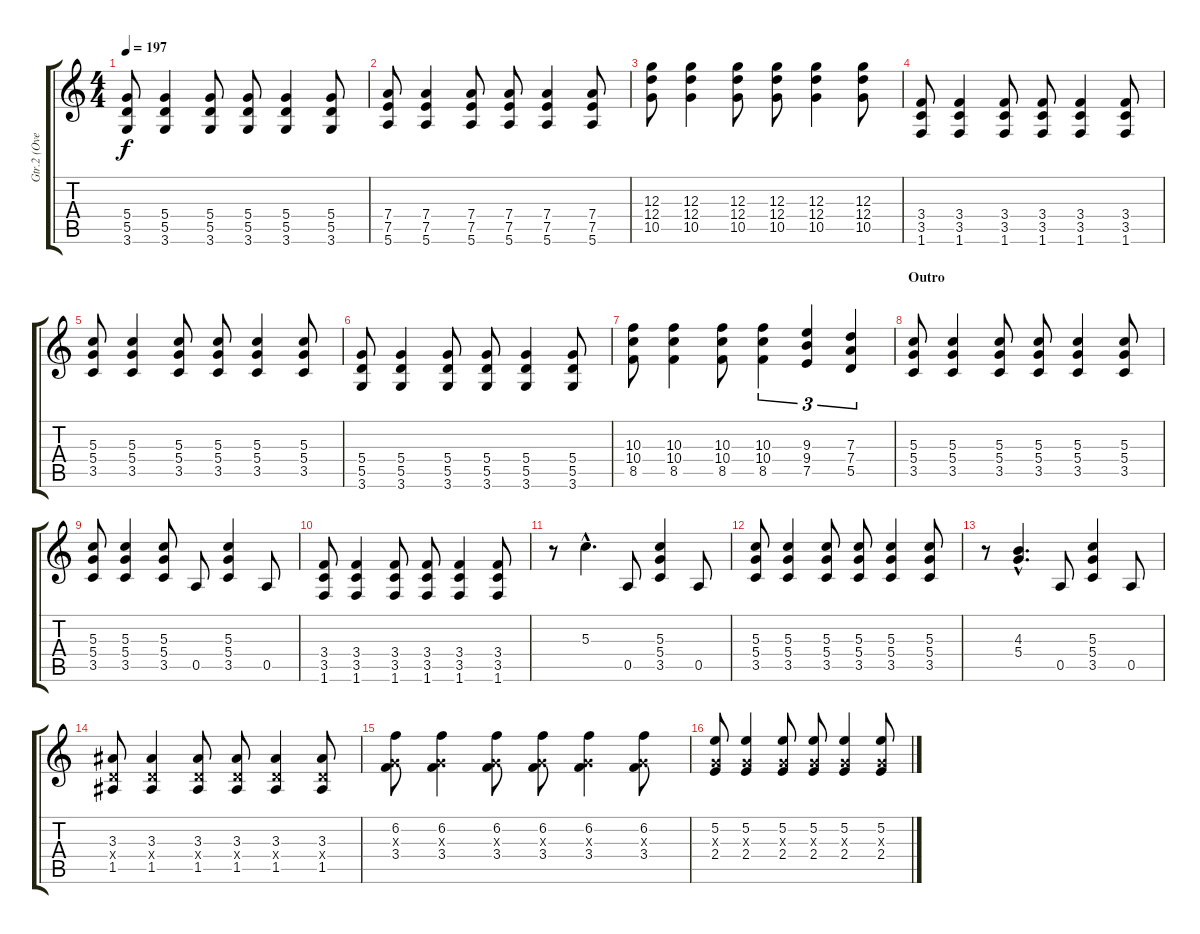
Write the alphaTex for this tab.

\track ("Gtr.2 (Overdriven)" "Gtr.2 (Ove") {instrument overdrivenguitar}
\staff {score tabs}
\tuning (E4 B3 G3 D3 A2 E2) {hide}
\ts (4 4)
\tempo 197
\clef g2
\ks c
(5.4 5.5 3.6).8{dy f} (5.4 5.5 3.6).4 (5.4 5.5 3.6).8 (5.4 5.5 3.6).8 (5.4 5.5 3.6).4 (5.4 5.5 3.6).8 |
(7.4 7.5 5.6).8 (7.4 7.5 5.6).4 (7.4 7.5 5.6).8 (7.4 7.5 5.6).8 (7.4 7.5 5.6).4 (7.4 7.5 5.6).8 |
(12.3 12.4 10.5).8 (12.3 12.4 10.5).4 (12.3 12.4 10.5).8 (12.3 12.4 10.5).8 (12.3 12.4 10.5).4 (12.3 12.4 10.5).8 |
(3.4 3.5 1.6).8 (3.4 3.5 1.6).4 (3.4 3.5 1.6).8 (3.4 3.5 1.6).8 (3.4 3.5 1.6).4 (3.4 3.5 1.6).8 |
(5.3 5.4 3.5).8 (5.3 5.4 3.5).4 (5.3 5.4 3.5).8 (5.3 5.4 3.5).8 (5.3 5.4 3.5).4 (5.3 5.4 3.5).8 |
(5.4 5.5 3.6).8 (5.4 5.5 3.6).4 (5.4 5.5 3.6).8 (5.4 5.5 3.6).8 (5.4 5.5 3.6).4 (5.4 5.5 3.6).8 |
(10.3 10.4 8.5).8 (10.3 10.4 8.5).4 (10.3 10.4 8.5).8 (10.3 10.4 8.5).4{tu (3 2)} (9.3 9.4 7.5).4{tu (3 2)} (7.3 7.4 5.5).4{tu (3 2)} |
\section ("" "Outro")
(5.3 5.4 3.5).8 (5.3 5.4 3.5).4 (5.3 5.4 3.5).8 (5.3 5.4 3.5).8 (5.3 5.4 3.5).4 (5.3 5.4 3.5).8 |
(5.3 5.4 3.5).8 (5.3 5.4 3.5).4 (5.3 5.4 3.5).8 0.5.8 (5.3 5.4 3.5).4 0.5.8 |
(3.4 3.5 1.6).8 (3.4 3.5 1.6).4 (3.4 3.5 1.6).8 (3.4 3.5 1.6).8 (3.4 3.5 1.6).4 (3.4 3.5 1.6).8 |
r.8 5.3{hac}.4{d} 0.5.8 (5.3 5.4 3.5).4 0.5.8 |
(5.3 5.4 3.5).8 (5.3 5.4 3.5).4 (5.3 5.4 3.5).8 (5.3 5.4 3.5).8 (5.3 5.4 3.5).4 (5.3 5.4 3.5).8 |
r.8 (4.3{hac} 5.4{hac}).4{d} 0.5.8 (5.3 5.4 3.5).4 0.5.8 |
(3.3 0.4{x} 1.5).8 (3.3 0.4{x} 1.5).4 (3.3 0.4{x} 1.5).8 (3.3 0.4{x} 1.5).8 (3.3 0.4{x} 1.5).4 (3.3 0.4{x} 1.5).8 |
(6.2 0.3{x} 3.4).8 (6.2 0.3{x} 3.4).4 (6.2 0.3{x} 3.4).8 (6.2 0.3{x} 3.4).8 (6.2 0.3{x} 3.4).4 (6.2 0.3{x} 3.4).8 |
(5.2 0.3{x} 2.4).8 (5.2 0.3{x} 2.4).4 (5.2 0.3{x} 2.4).8 (5.2 0.3{x} 2.4).8 (5.2 0.3{x} 2.4).4 (5.2 0.3{x} 2.4).8
